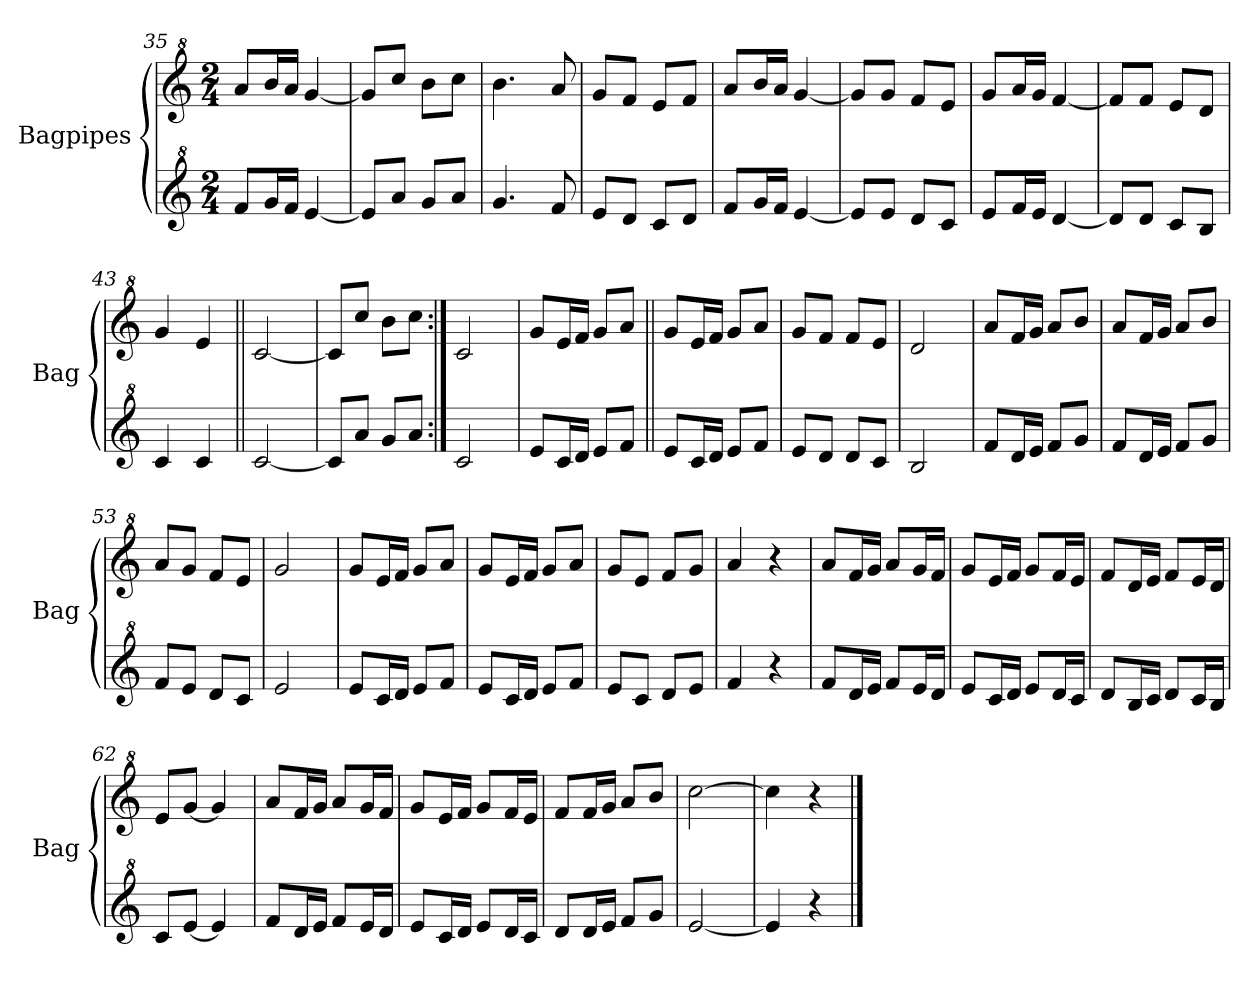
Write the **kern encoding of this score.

**kern	**kern
*part2	*part1
*staff2	*staff1
*I"Bagpipes	*I"Bagpipes
*I'Bag	*I'Bag
*clefG^2	*clefG^2
*k[]	*k[]
*C:	*C:
*M2/4	*M2/4
=35	=35
8ff/L	8aa/L
16gg/L	16bb/L
16ff/JJ	16aa/JJ
[4ee/	[4gg/
!!LO:LB:g=z
=36	=36
8ee/L]	8gg/L]
8aa/J	8ccc/J
8gg/L	8bb\L
8aa/J	8ccc\J
=37	=37
4.gg/	4.bb\
8ff/	8aa/
=38	=38
8ee/L	8gg/L
8dd/J	8ff/J
8cc/L	8ee/L
8dd/J	8ff/J
=39	=39
8ff/L	8aa/L
16gg/L	16bb/L
16ff/JJ	16aa/JJ
[4ee/	[4gg/
=40	=40
8ee/L]	8gg/L]
8ee/J	8gg/J
8dd/L	8ff/L
8cc/J	8ee/J
=41	=41
8ee/L	8gg/L
16ff/L	16aa/L
16ee/JJ	16gg/JJ
[4dd/	[4ff/
=42	=42
8dd/L]	8ff/L]
8dd/J	8ff/J
8cc/L	8ee/L
8b/J	8dd/J
=43	=43
4cc/	4gg/
4cc/	4ee/
=44||	=44||
[2cc/	[2cc/
=45	=45
8cc/L]	8cc/L]
8aa/J	8ccc/J
8gg/L	8bb\L
8aa/J	8ccc\J
=46:|!	=46:|!
2cc/	2cc/
!!LO:LB:g=z
=47	=47
8ee/L	8gg/L
16cc/L	16ee/L
16dd/JJ	16ff/JJ
8ee/L	8gg/L
8ff/J	8aa/J
=48||	=48||
8ee/L	8gg/L
16cc/L	16ee/L
16dd/JJ	16ff/JJ
8ee/L	8gg/L
8ff/J	8aa/J
=49	=49
8ee/L	8gg/L
8dd/J	8ff/J
8dd/L	8ff/L
8cc/J	8ee/J
=50	=50
2b/	2dd/
=51	=51
8ff/L	8aa/L
16dd/L	16ff/L
16ee/JJ	16gg/JJ
8ff/L	8aa/L
8gg/J	8bb/J
=52	=52
8ff/L	8aa/L
16dd/L	16ff/L
16ee/JJ	16gg/JJ
8ff/L	8aa/L
8gg/J	8bb/J
=53	=53
8ff/L	8aa/L
8ee/J	8gg/J
8dd/L	8ff/L
8cc/J	8ee/J
=54	=54
2ee/	2gg/
=55	=55
8ee/L	8gg/L
16cc/L	16ee/L
16dd/JJ	16ff/JJ
8ee/L	8gg/L
8ff/J	8aa/J
=56	=56
8ee/L	8gg/L
16cc/L	16ee/L
16dd/JJ	16ff/JJ
8ee/L	8gg/L
8ff/J	8aa/J
!!LO:LB:g=z
=57	=57
8ee/L	8gg/L
8cc/J	8ee/J
8dd/L	8ff/L
8ee/J	8gg/J
=58	=58
4ff/	4aa/
4r	4r
=59	=59
8ff/L	8aa/L
16dd/L	16ff/L
16ee/JJ	16gg/JJ
8ff/L	8aa/L
16ee/L	16gg/L
16dd/JJ	16ff/JJ
=60	=60
8ee/L	8gg/L
16cc/L	16ee/L
16dd/JJ	16ff/JJ
8ee/L	8gg/L
16dd/L	16ff/L
16cc/JJ	16ee/JJ
=61	=61
8dd/L	8ff/L
16b/L	16dd/L
16cc/JJ	16ee/JJ
8dd/L	8ff/L
16cc/L	16ee/L
16b/JJ	16dd/JJ
=62	=62
8cc/L	8ee/L
[8ee/J	[8gg/J
4ee/]	4gg/]
=63	=63
8ff/L	8aa/L
16dd/L	16ff/L
16ee/JJ	16gg/JJ
8ff/L	8aa/L
16ee/L	16gg/L
16dd/JJ	16ff/JJ
=64	=64
8ee/L	8gg/L
16cc/L	16ee/L
16dd/JJ	16ff/JJ
8ee/L	8gg/L
16dd/L	16ff/L
16cc/JJ	16ee/JJ
=65	=65
8dd/L	8ff/L
16dd/L	16ff/L
16ee/JJ	16gg/JJ
8ff/L	8aa/L
8gg/J	8bb/J
!!LO:PB:g=z
=66	=66
[2ee/	[2ccc\
=67	=67
4ee/]	4ccc\]
4r	4r
==	==
*-	*-
